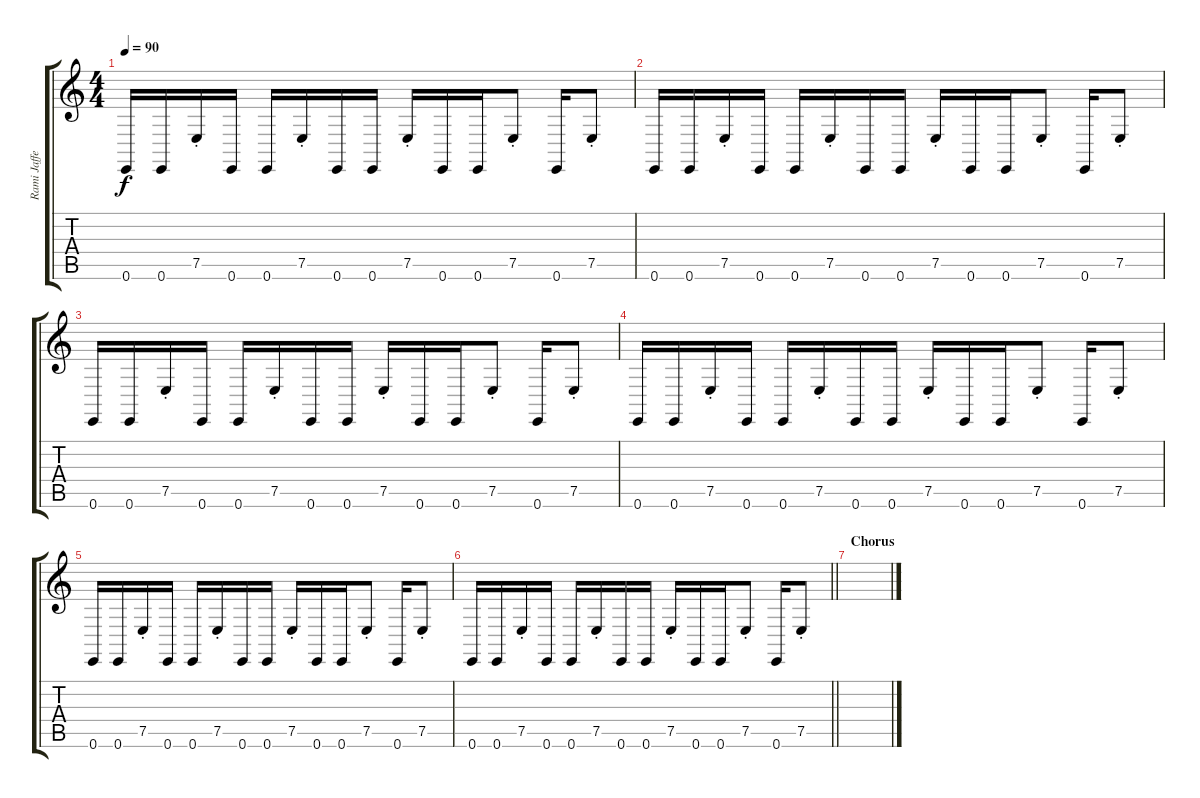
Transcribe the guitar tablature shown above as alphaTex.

\track ("Rami Jaffee" "Rami Jaffe") {instrument clavinet}
\staff {score tabs}
\tuning (E4 B3 G3 D3 A2 E2) {hide}
\ts (4 4)
\tempo 90
\clef g2
\ks c
0.6.16{dy f} 0.6.16 7.5{st}.16 0.6.16 0.6.16 7.5{st}.16 0.6.16 0.6.16 7.5{st}.16 0.6.16 0.6.16 7.5{st}.8 0.6.16 7.5{st}.8 |
0.6.16 0.6.16 7.5{st}.16 0.6.16 0.6.16 7.5{st}.16 0.6.16 0.6.16 7.5{st}.16 0.6.16 0.6.16 7.5{st}.8 0.6.16 7.5{st}.8 |
0.6.16 0.6.16 7.5{st}.16 0.6.16 0.6.16 7.5{st}.16 0.6.16 0.6.16 7.5{st}.16 0.6.16 0.6.16 7.5{st}.8 0.6.16 7.5{st}.8 |
0.6.16 0.6.16 7.5{st}.16 0.6.16 0.6.16 7.5{st}.16 0.6.16 0.6.16 7.5{st}.16 0.6.16 0.6.16 7.5{st}.8 0.6.16 7.5{st}.8 |
0.6.16 0.6.16 7.5{st}.16 0.6.16 0.6.16 7.5{st}.16 0.6.16 0.6.16 7.5{st}.16 0.6.16 0.6.16 7.5{st}.8 0.6.16 7.5{st}.8 |
\barLineRight lightlight
0.6.16 0.6.16 7.5{st}.16 0.6.16 0.6.16 7.5{st}.16 0.6.16 0.6.16 7.5{st}.16 0.6.16 0.6.16 7.5{st}.8 0.6.16 7.5{st}.8 |
\section ("" "Chorus")
